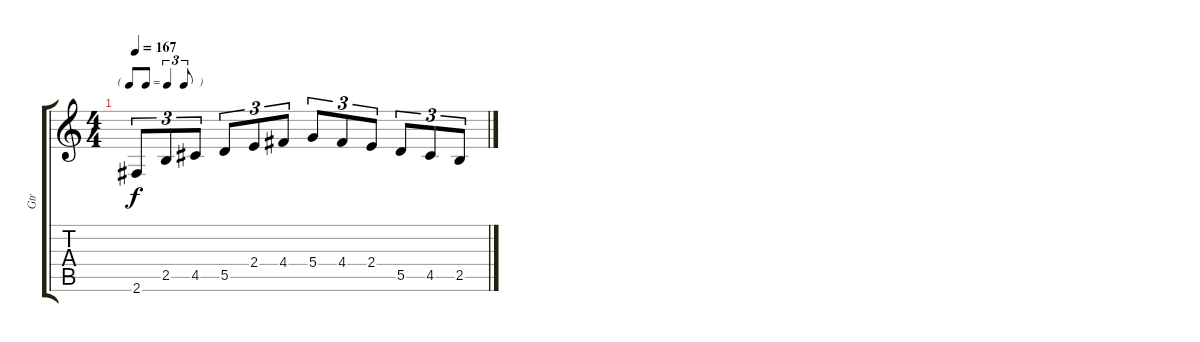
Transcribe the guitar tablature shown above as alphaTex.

\track ("Gtr" "Gtr") {instrument distortionguitar}
\staff {score tabs}
\tuning (E4 B3 G3 D3 A2 E2) {hide}
\ts (4 4)
\tf triplet8th
\tempo 167
\clef g2
\ks c
2.6.8{tu (3 2) dy f} 2.5.8{tu (3 2)} 4.5.8{tu (3 2)} 5.5.8{tu (3 2)} 2.4.8{tu (3 2)} 4.4.8{tu (3 2)} 5.4.8{tu (3 2)} 4.4.8{tu (3 2)} 2.4.8{tu (3 2)} 5.5.8{tu (3 2)} 4.5.8{tu (3 2)} 2.5.8{tu (3 2)}
